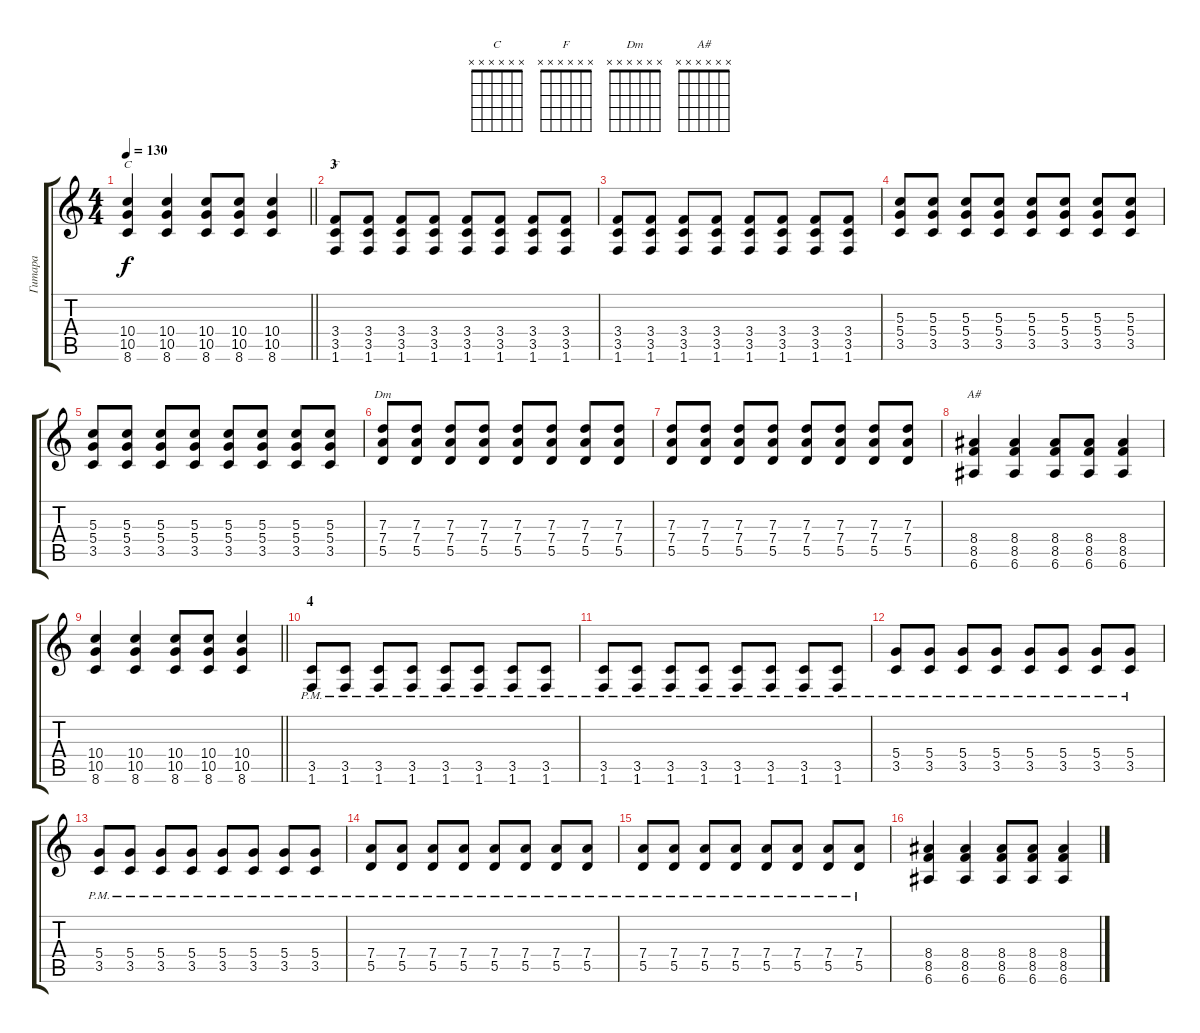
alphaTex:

\track ("Гитара" "Гитара") {instrument distortionguitar}
\staff {score tabs}
\tuning (E4 B3 G3 D3 A2 E2) {hide}
\chord ("C" x x x x x x)
\chord ("F" x x x x x x)
\chord ("Dm" x x x x x x)
\chord ("A#" x x x x x x)
\ts (4 4)
\tempo 130
\clef g2
\barLineRight lightlight
\ks c
(10.4 10.5 8.6).4{ch "C" dy f} (10.4 10.5 8.6).4 (10.4 10.5 8.6).8 (10.4 10.5 8.6).8 (10.4 10.5 8.6).4 |
\section ("" "3")
(3.4 3.5 1.6).8{ch "F"} (3.4 3.5 1.6).8 (3.4 3.5 1.6).8 (3.4 3.5 1.6).8 (3.4 3.5 1.6).8 (3.4 3.5 1.6).8 (3.4 3.5 1.6).8 (3.4 3.5 1.6).8 |
(3.4 3.5 1.6).8 (3.4 3.5 1.6).8 (3.4 3.5 1.6).8 (3.4 3.5 1.6).8 (3.4 3.5 1.6).8 (3.4 3.5 1.6).8 (3.4 3.5 1.6).8 (3.4 3.5 1.6).8 |
(5.3 5.4 3.5).8 (5.3 5.4 3.5).8 (5.3 5.4 3.5).8 (5.3 5.4 3.5).8 (5.3 5.4 3.5).8 (5.3 5.4 3.5).8 (5.3 5.4 3.5).8 (5.3 5.4 3.5).8 |
(5.3 5.4 3.5).8 (5.3 5.4 3.5).8 (5.3 5.4 3.5).8 (5.3 5.4 3.5).8 (5.3 5.4 3.5).8 (5.3 5.4 3.5).8 (5.3 5.4 3.5).8 (5.3 5.4 3.5).8 |
(7.3 7.4 5.5).8{ch "Dm"} (7.3 7.4 5.5).8 (7.3 7.4 5.5).8 (7.3 7.4 5.5).8 (7.3 7.4 5.5).8 (7.3 7.4 5.5).8 (7.3 7.4 5.5).8 (7.3 7.4 5.5).8 |
(7.3 7.4 5.5).8 (7.3 7.4 5.5).8 (7.3 7.4 5.5).8 (7.3 7.4 5.5).8 (7.3 7.4 5.5).8 (7.3 7.4 5.5).8 (7.3 7.4 5.5).8 (7.3 7.4 5.5).8 |
(8.4 8.5 6.6).4{ch "A#"} (8.4 8.5 6.6).4 (8.4 8.5 6.6).8 (8.4 8.5 6.6).8 (8.4 8.5 6.6).4 |
\barLineRight lightlight
(10.4 10.5 8.6).4 (10.4 10.5 8.6).4 (10.4 10.5 8.6).8 (10.4 10.5 8.6).8 (10.4 10.5 8.6).4 |
\section ("" "4")
(3.5{pm} 1.6{pm}).8 (3.5{pm} 1.6{pm}).8 (3.5{pm} 1.6{pm}).8 (3.5{pm} 1.6{pm}).8 (3.5{pm} 1.6{pm}).8 (3.5{pm} 1.6{pm}).8 (3.5{pm} 1.6{pm}).8 (3.5{pm} 1.6{pm}).8 |
(3.5{pm} 1.6{pm}).8 (3.5{pm} 1.6{pm}).8 (3.5{pm} 1.6{pm}).8 (3.5{pm} 1.6{pm}).8 (3.5{pm} 1.6{pm}).8 (3.5{pm} 1.6{pm}).8 (3.5{pm} 1.6{pm}).8 (3.5{pm} 1.6{pm}).8 |
(5.4{pm} 3.5{pm}).8 (5.4{pm} 3.5{pm}).8 (5.4{pm} 3.5{pm}).8 (5.4{pm} 3.5{pm}).8 (5.4{pm} 3.5{pm}).8 (5.4{pm} 3.5{pm}).8 (5.4{pm} 3.5{pm}).8 (5.4{pm} 3.5{pm}).8 |
(5.4{pm} 3.5{pm}).8 (5.4{pm} 3.5{pm}).8 (5.4{pm} 3.5{pm}).8 (5.4{pm} 3.5{pm}).8 (5.4{pm} 3.5{pm}).8 (5.4{pm} 3.5{pm}).8 (5.4{pm} 3.5{pm}).8 (5.4{pm} 3.5{pm}).8 |
(7.4{pm} 5.5{pm}).8 (7.4{pm} 5.5{pm}).8 (7.4{pm} 5.5{pm}).8 (7.4{pm} 5.5{pm}).8 (7.4{pm} 5.5{pm}).8 (7.4{pm} 5.5{pm}).8 (7.4{pm} 5.5{pm}).8 (7.4{pm} 5.5{pm}).8 |
(7.4{pm} 5.5{pm}).8 (7.4{pm} 5.5{pm}).8 (7.4{pm} 5.5{pm}).8 (7.4{pm} 5.5{pm}).8 (7.4{pm} 5.5{pm}).8 (7.4{pm} 5.5{pm}).8 (7.4{pm} 5.5{pm}).8 (7.4{pm} 5.5{pm}).8 |
(8.4 8.5 6.6).4 (8.4 8.5 6.6).4 (8.4 8.5 6.6).8 (8.4 8.5 6.6).8 (8.4 8.5 6.6).4
